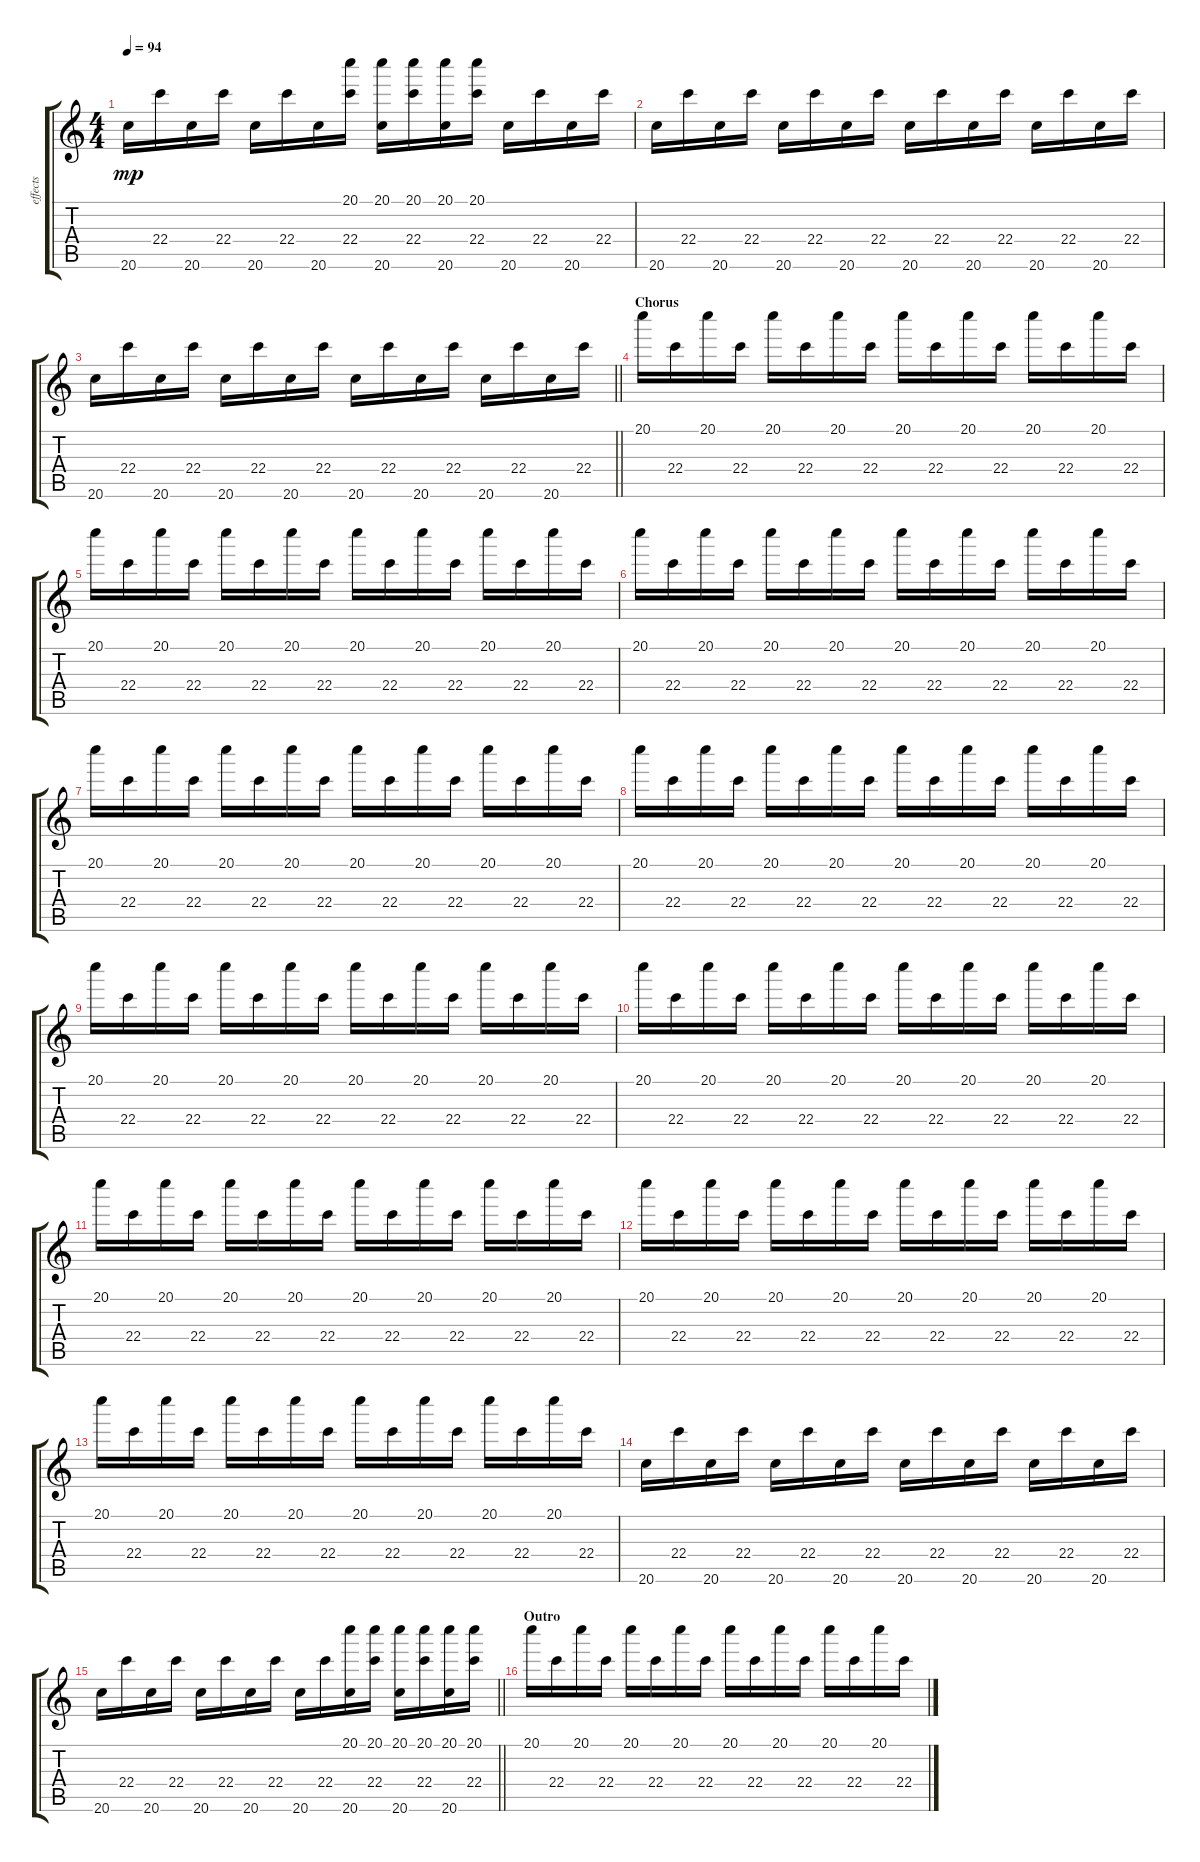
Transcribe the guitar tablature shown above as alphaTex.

\track ("effects" "effects") {instrument synthbass1}
\staff {score tabs}
\tuning (E4 B3 G3 D3 A2 E2) {hide}
\ts (4 4)
\tempo 94
\clef g2
\ks c
20.6.16{dy mp} 22.4.16 20.6.16 22.4.16 20.6.16 22.4.16 20.6.16 (20.1 22.4).16 (20.1 20.6).16 (20.1 22.4).16 (20.1 20.6).16 (20.1 22.4).16 20.6.16 22.4.16 20.6.16 22.4.16 |
20.6.16 22.4.16 20.6.16 22.4.16 20.6.16 22.4.16 20.6.16 22.4.16 20.6.16 22.4.16 20.6.16 22.4.16 20.6.16 22.4.16 20.6.16 22.4.16 |
\barLineRight lightlight
20.6.16 22.4.16 20.6.16 22.4.16 20.6.16 22.4.16 20.6.16 22.4.16 20.6.16 22.4.16 20.6.16 22.4.16 20.6.16 22.4.16 20.6.16 22.4.16 |
\section ("" "Chorus")
20.1.16 22.4.16 20.1.16 22.4.16 20.1.16 22.4.16 20.1.16 22.4.16 20.1.16 22.4.16 20.1.16 22.4.16 20.1.16 22.4.16 20.1.16 22.4.16 |
20.1.16 22.4.16 20.1.16 22.4.16 20.1.16 22.4.16 20.1.16 22.4.16 20.1.16 22.4.16 20.1.16 22.4.16 20.1.16 22.4.16 20.1.16 22.4.16 |
20.1.16 22.4.16 20.1.16 22.4.16 20.1.16 22.4.16 20.1.16 22.4.16 20.1.16 22.4.16 20.1.16 22.4.16 20.1.16 22.4.16 20.1.16 22.4.16 |
20.1.16 22.4.16 20.1.16 22.4.16 20.1.16 22.4.16 20.1.16 22.4.16 20.1.16 22.4.16 20.1.16 22.4.16 20.1.16 22.4.16 20.1.16 22.4.16 |
20.1.16 22.4.16 20.1.16 22.4.16 20.1.16 22.4.16 20.1.16 22.4.16 20.1.16 22.4.16 20.1.16 22.4.16 20.1.16 22.4.16 20.1.16 22.4.16 |
20.1.16 22.4.16 20.1.16 22.4.16 20.1.16 22.4.16 20.1.16 22.4.16 20.1.16 22.4.16 20.1.16 22.4.16 20.1.16 22.4.16 20.1.16 22.4.16 |
20.1.16 22.4.16 20.1.16 22.4.16 20.1.16 22.4.16 20.1.16 22.4.16 20.1.16 22.4.16 20.1.16 22.4.16 20.1.16 22.4.16 20.1.16 22.4.16 |
20.1.16 22.4.16 20.1.16 22.4.16 20.1.16 22.4.16 20.1.16 22.4.16 20.1.16 22.4.16 20.1.16 22.4.16 20.1.16 22.4.16 20.1.16 22.4.16 |
20.1.16 22.4.16 20.1.16 22.4.16 20.1.16 22.4.16 20.1.16 22.4.16 20.1.16 22.4.16 20.1.16 22.4.16 20.1.16 22.4.16 20.1.16 22.4.16 |
20.1.16 22.4.16 20.1.16 22.4.16 20.1.16 22.4.16 20.1.16 22.4.16 20.1.16 22.4.16 20.1.16 22.4.16 20.1.16 22.4.16 20.1.16 22.4.16 |
20.6.16 22.4.16 20.6.16 22.4.16 20.6.16 22.4.16 20.6.16 22.4.16 20.6.16 22.4.16 20.6.16 22.4.16 20.6.16 22.4.16 20.6.16 22.4.16 |
\barLineRight lightlight
20.6.16 22.4.16 20.6.16 22.4.16 20.6.16 22.4.16 20.6.16 22.4.16 20.6.16 22.4.16 (20.1 20.6).16 (20.1 22.4).16 (20.1 20.6).16 (20.1 22.4).16 (20.1 20.6).16 (20.1 22.4).16 |
\section ("" "Outro")
20.1.16 22.4.16 20.1.16 22.4.16 20.1.16 22.4.16 20.1.16 22.4.16 20.1.16 22.4.16 20.1.16 22.4.16 20.1.16 22.4.16 20.1.16 22.4.16
